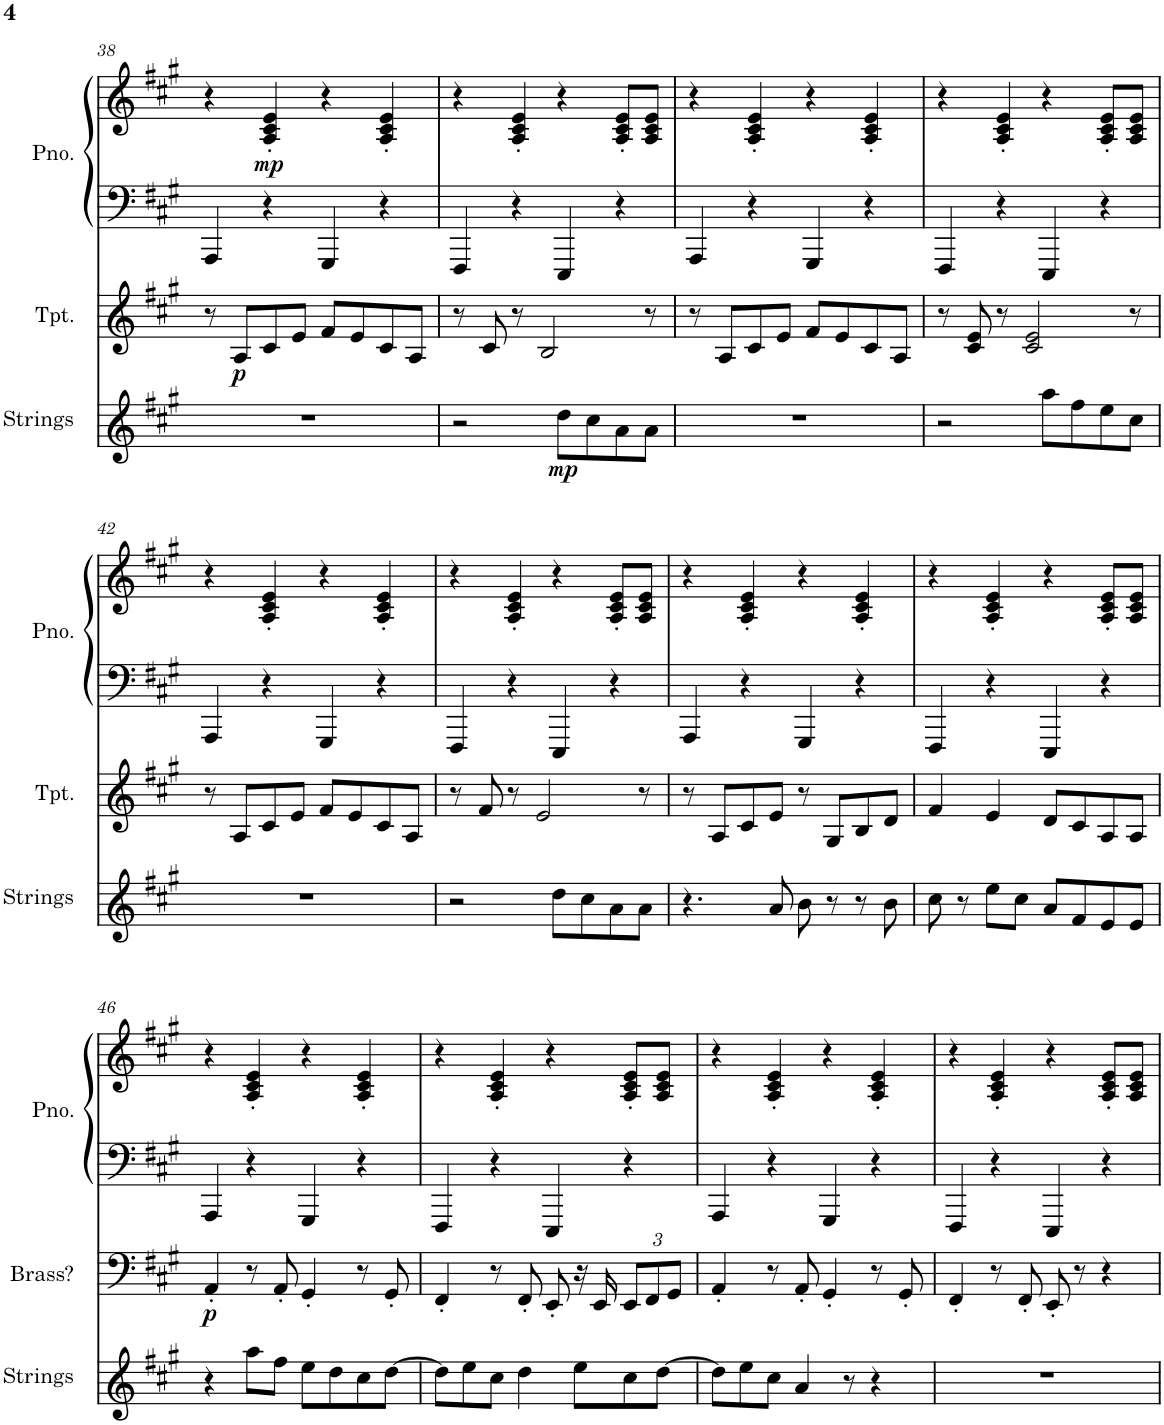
**kern	**dynam	**kern	**dynam	**kern	**dynam	**kern	**kern	**dynam
*part4	*part4	*part3	*part3	*part2	*part2	*part1	*part1	*part1
*staff5	*staff5	*staff4	*staff4	*staff3	*staff3	*staff2	*staff1	*staff1/2
*I"Strings	*	*I"Brass?	*	*I"Trumpet	*	*I"Piano	*	*
*I'Strings	*	*I'Brass?	*	*I'Tpt.	*	*I'Pno.	*	*
!!LO:PB:g=z
*clefG2	*	*clefF4	*	*clefG2	*	*clefF4	*clefG2	*
*k[f#c#g#]	*	*k[f#c#g#]	*	*k[f#c#g#]	*	*k[f#c#g#]	*k[f#c#g#]	*
*M4/4	*	*M4/4	*	*M4/4	*	*M4/4	*M4/4	*
=38	=38	=38	=38	=38	=38	=38	=38	=38
1r	.	1r	.	8r	.	4AAA/	4r	.
!	!	!	!	!	!LO:DY:b	!	!	!
.	.	.	.	8A/L	p	.	.	.
!	!	!	!	!	!	!	!	!LO:DY:b
.	.	.	.	8c#/	.	4r	4A/' 4c#/' 4e/'	mp
.	.	.	.	8e/J	.	.	.	.
.	.	.	.	8f#/L	.	4GGG#/	4r	.
.	.	.	.	8e/	.	.	.	.
.	.	.	.	8c#/	.	4r	4A/' 4c#/' 4e/'	.
.	.	.	.	8A/J	.	.	.	.
=39	=39	=39	=39	=39	=39	=39	=39	=39
2r	.	1r	.	8r	.	4FFF#/	4r	.
.	.	.	.	8c#/	.	.	.	.
.	.	.	.	8r	.	4r	4A/' 4c#/' 4e/'	.
.	.	.	.	2B/	.	.	.	.
!	!LO:DY:b	!	!	!	!	!	!	!
8dd\L	mp	.	.	.	.	4EEE/	4r	.
8cc#\	.	.	.	.	.	.	.	.
8a\	.	.	.	.	.	4r	8A/' 8c#/' 8e/'L	.
8a\J	.	.	.	8r	.	.	8A/ 8c#/ 8e/J	.
=40	=40	=40	=40	=40	=40	=40	=40	=40
1r	.	1r	.	8r	.	4AAA/	4r	.
.	.	.	.	8A/L	.	.	.	.
.	.	.	.	8c#/	.	4r	4A/' 4c#/' 4e/'	.
.	.	.	.	8e/J	.	.	.	.
.	.	.	.	8f#/L	.	4GGG#/	4r	.
.	.	.	.	8e/	.	.	.	.
.	.	.	.	8c#/	.	4r	4A/' 4c#/' 4e/'	.
.	.	.	.	8A/J	.	.	.	.
=41	=41	=41	=41	=41	=41	=41	=41	=41
2r	.	1r	.	8r	.	4FFF#/	4r	.
.	.	.	.	8c#/ 8e/	.	.	.	.
.	.	.	.	8r	.	4r	4A/' 4c#/' 4e/'	.
.	.	.	.	2c#/ 2e/	.	.	.	.
8aa\L	.	.	.	.	.	4EEE/	4r	.
8ff#\	.	.	.	.	.	.	.	.
8ee\	.	.	.	.	.	4r	8A/' 8c#/' 8e/'L	.
8cc#\J	.	.	.	8r	.	.	8A/ 8c#/ 8e/J	.
!!LO:LB:g=z
=42	=42	=42	=42	=42	=42	=42	=42	=42
1r	.	1r	.	8r	.	4AAA/	4r	.
.	.	.	.	8A/L	.	.	.	.
.	.	.	.	8c#/	.	4r	4A/' 4c#/' 4e/'	.
.	.	.	.	8e/J	.	.	.	.
.	.	.	.	8f#/L	.	4GGG#/	4r	.
.	.	.	.	8e/	.	.	.	.
.	.	.	.	8c#/	.	4r	4A/' 4c#/' 4e/'	.
.	.	.	.	8A/J	.	.	.	.
=43	=43	=43	=43	=43	=43	=43	=43	=43
2r	.	1r	.	8r	.	4FFF#/	4r	.
.	.	.	.	8f#/	.	.	.	.
.	.	.	.	8r	.	4r	4A/' 4c#/' 4e/'	.
.	.	.	.	2e/	.	.	.	.
8dd\L	.	.	.	.	.	4EEE/	4r	.
8cc#\	.	.	.	.	.	.	.	.
8a\	.	.	.	.	.	4r	8A/' 8c#/' 8e/'L	.
8a\J	.	.	.	8r	.	.	8A/ 8c#/ 8e/J	.
=44	=44	=44	=44	=44	=44	=44	=44	=44
4.r	.	1r	.	8r	.	4AAA/	4r	.
.	.	.	.	8A/L	.	.	.	.
.	.	.	.	8c#/	.	4r	4A/' 4c#/' 4e/'	.
8a/	.	.	.	8e/J	.	.	.	.
8b\	.	.	.	8r	.	4GGG#/	4r	.
8r	.	.	.	8G#/L	.	.	.	.
8r	.	.	.	8B/	.	4r	4A/' 4c#/' 4e/'	.
8b\	.	.	.	8d/J	.	.	.	.
=45	=45	=45	=45	=45	=45	=45	=45	=45
8cc#\	.	1r	.	4f#/	.	4FFF#/	4r	.
8r	.	.	.	.	.	.	.	.
8ee\L	.	.	.	4e/	.	4r	4A/' 4c#/' 4e/'	.
8cc#\J	.	.	.	.	.	.	.	.
8a/L	.	.	.	8d/L	.	4EEE/	4r	.
8f#/	.	.	.	8c#/	.	.	.	.
8e/	.	.	.	8A/	.	4r	8A/' 8c#/' 8e/'L	.
8e/J	.	.	.	8A/J	.	.	8A/ 8c#/ 8e/J	.
!!LO:LB:g=z
=46	=46	=46	=46	=46	=46	=46	=46	=46
!	!	!	!LO:DY:b	!	!	!	!	!
4r	.	4AA'/	p	1r	.	4AAA/	4r	.
8aa\L	.	8r	.	.	.	4r	4A/' 4c#/' 4e/'	.
8ff#\J	.	8AA'/	.	.	.	.	.	.
8ee\L	.	4GG#'/	.	.	.	4GGG#/	4r	.
8dd\	.	.	.	.	.	.	.	.
8cc#\	.	8r	.	.	.	4r	4A/' 4c#/' 4e/'	.
[8dd\J	.	8GG#'/	.	.	.	.	.	.
=47	=47	=47	=47	=47	=47	=47	=47	=47
8dd\L]	.	4FF#'/	.	1r	.	4FFF#/	4r	.
8ee\	.	.	.	.	.	.	.	.
8cc#\J	.	8r	.	.	.	4r	4A/' 4c#/' 4e/'	.
4dd\	.	8FF#'/	.	.	.	.	.	.
.	.	8EE'/	.	.	.	4EEE/	4r	.
8ee\L	.	16r	.	.	.	.	.	.
.	.	16EE/	.	.	.	.	.	.
*	*	*Xbrackettup	*	*	*	*	*	*
8cc#\	.	12EE/L	.	.	.	4r	8A/' 8c#/' 8e/'L	.
.	.	12FF#/	.	.	.	.	.	.
[8dd\J	.	.	.	.	.	.	8A/ 8c#/ 8e/J	.
.	.	12GG#/J	.	.	.	.	.	.
=48	=48	=48	=48	=48	=48	=48	=48	=48
8dd\L]	.	4AA'/	.	1r	.	4AAA/	4r	.
8ee\	.	.	.	.	.	.	.	.
8cc#\J	.	8r	.	.	.	4r	4A/' 4c#/' 4e/'	.
4a/	.	8AA'/	.	.	.	.	.	.
.	.	4GG#'/	.	.	.	4GGG#/	4r	.
8r	.	.	.	.	.	.	.	.
4r	.	8r	.	.	.	4r	4A/' 4c#/' 4e/'	.
.	.	8GG#'/	.	.	.	.	.	.
=49	=49	=49	=49	=49	=49	=49	=49	=49
1r	.	4FF#'/	.	1r	.	4FFF#/	4r	.
.	.	8r	.	.	.	4r	4A/' 4c#/' 4e/'	.
.	.	8FF#'/	.	.	.	.	.	.
.	.	8EE'/	.	.	.	4EEE/	4r	.
.	.	8r	.	.	.	.	.	.
.	.	4r	.	.	.	4r	8A/' 8c#/' 8e/'L	.
.	.	.	.	.	.	.	8A/ 8c#/ 8e/J	.
=	=	=	=	=	=	=	=	=
*-	*-	*-	*-	*-	*-	*-	*-	*-
